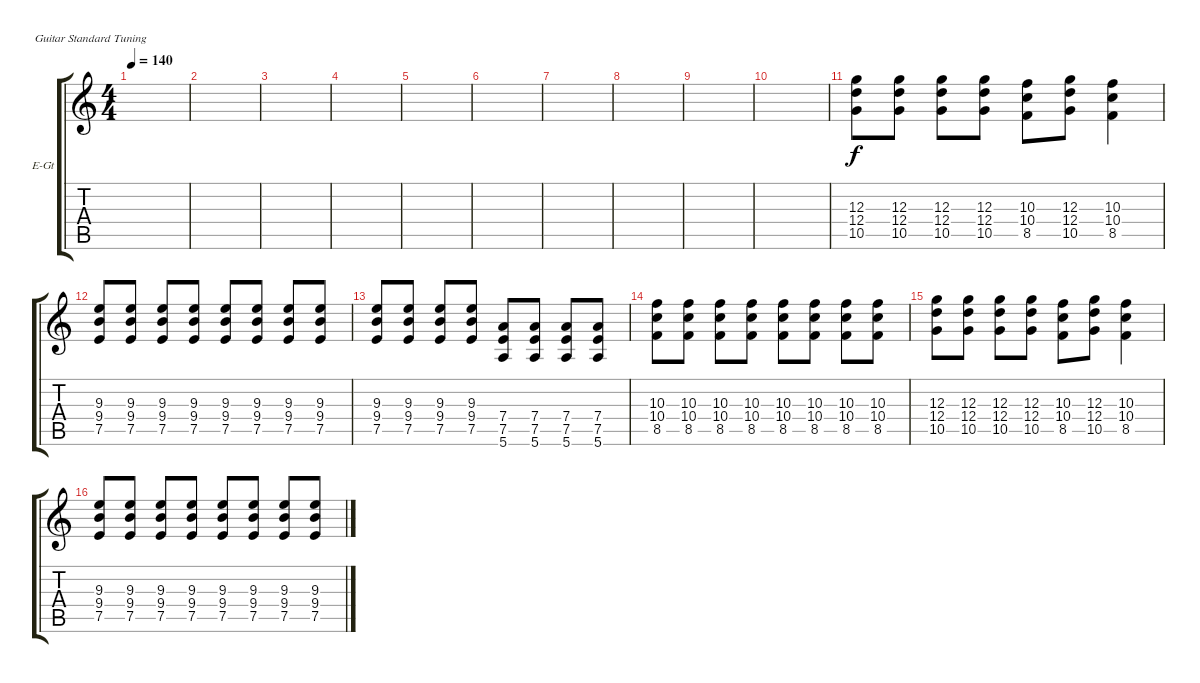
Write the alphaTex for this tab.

\bracketExtendMode groupsimilarinstruments
\firstSystemTrackNameOrientation horizontal
\otherSystemsTrackNameOrientation horizontal
\track ("Spor 2" "E-Gt") {instrument distortionguitar}
\staff {score tabs}
\tuning (E4 B3 G3 D3 A2 E2)
\ts (4 4)
\tempo 140
\clef g2
\ks c
|
|
|
|
|
|
|
|
|
|
(12.4 10.5 12.3).8 (12.4 10.5 12.3).8 (12.3 12.4 10.5).8 (12.4 10.5 12.3).8 (10.4 8.5 10.3).8 (12.3 12.4 10.5).8 (10.3 10.4 8.5).4 |
(9.3 9.4 7.5).8 (9.3 9.4 7.5).8 (9.3 9.4 7.5).8 (9.3 9.4 7.5).8 (9.3 9.4 7.5).8 (9.3 9.4 7.5).8 (9.3 9.4 7.5).8 (9.3 9.4 7.5).8 |
(9.3 9.4 7.5).8 (9.3 9.4 7.5).8 (9.3 9.4 7.5).8 (9.3 9.4 7.5).8 (7.4 7.5 5.6).8 (7.4 7.5 5.6).8 (7.4 7.5 5.6).8 (7.4 7.5 5.6).8 |
(10.3 10.4 8.5).8 (10.3 10.4 8.5).8 (10.3 10.4 8.5).8 (10.3 10.4 8.5).8 (10.3 10.4 8.5).8 (10.3 10.4 8.5).8 (10.3 10.4 8.5).8 (10.3 10.4 8.5).8 |
(12.3 12.4 10.5).8 (12.3 12.4 10.5).8 (12.3 12.4 10.5).8 (12.3 12.4 10.5).8 (10.3 10.4 8.5).8 (12.3 12.4 10.5).8 (10.3 10.4 8.5).4 |
(9.3 9.4 7.5).8 (9.3 9.4 7.5).8 (9.3 9.4 7.5).8 (9.3 9.4 7.5).8 (9.3 9.4 7.5).8 (9.3 9.4 7.5).8 (9.3 9.4 7.5).8 (9.3 9.4 7.5).8
